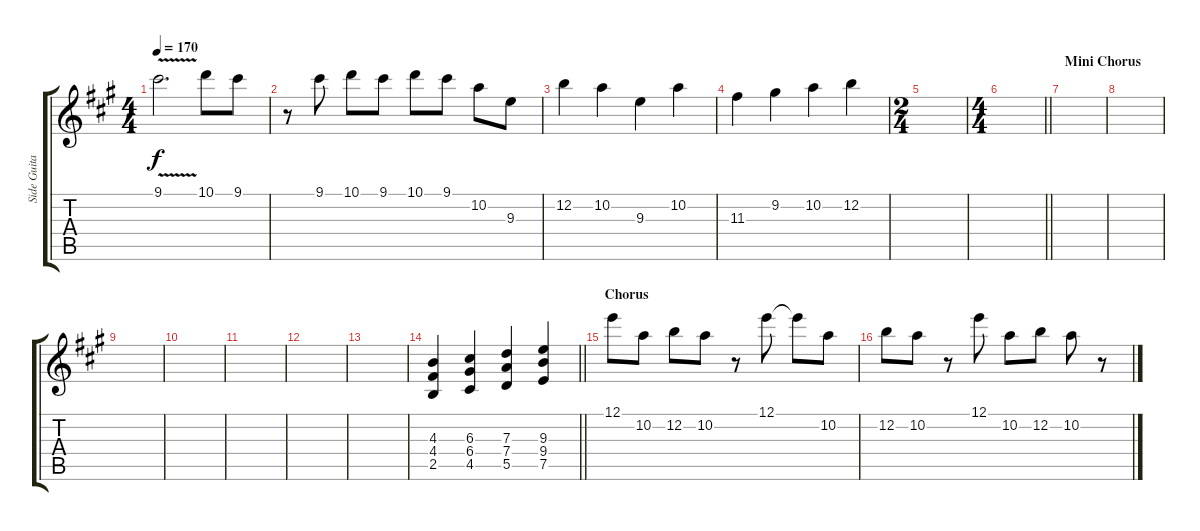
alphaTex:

\track ("Side Guitar" "Side Guita") {instrument distortionguitar}
\staff {score tabs}
\tuning (E4 B3 G3 D3 A2 E2) {hide}
\ts (4 4)
\tempo 170
\clef g2
\ks a
9.1{v}.2{d dy f} 10.1.8 9.1.8 |
r.8 9.1.8 10.1.8 9.1.8 10.1.8 9.1.8 10.2.8 9.3.8 |
12.2.4 10.2.4 9.3.4 10.2.4 |
11.3.4 9.2.4 10.2.4 12.2.4 |
\ts (2 4)
|
\ts (4 4)
\barLineRight lightlight
|
\section ("" "Mini Chorus")
|
|
|
|
|
|
|
\barLineRight lightlight
(4.3 4.4 2.5).4 (6.3 6.4 4.5).4 (7.3 7.4 5.5).4 (9.3 9.4 7.5).4 |
\section ("" "Chorus")
12.1.8 10.2.8 12.2.8 10.2.8 r.8 12.1.8 12.1{t}.8 10.2.8 |
12.2.8 10.2.8 r.8 12.1.8 10.2.8 12.2.8 10.2.8 r.8
